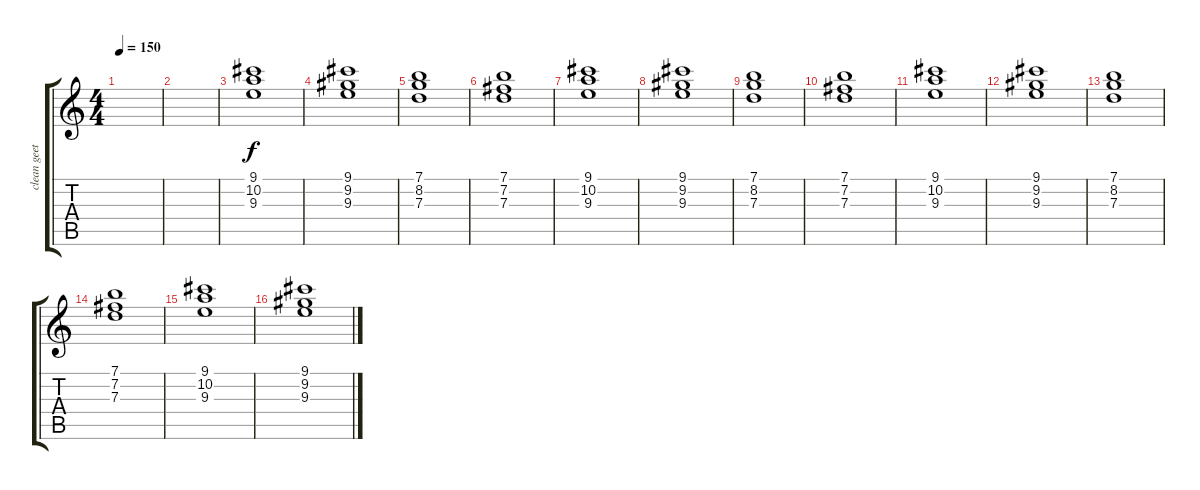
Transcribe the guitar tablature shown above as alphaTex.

\track ("clean geetar" "clean geet") {instrument electricguitarclean}
\staff {score tabs}
\tuning (E4 B3 G3 D3 A2 E2) {hide}
\ts (4 4)
\tempo 150
\clef g2
\ks c
|
|
(9.1 10.2 9.3).1 |
(9.1 9.2 9.3).1 |
(7.1 8.2 7.3).1 |
(7.1 7.2 7.3).1 |
(9.1 10.2 9.3).1 |
(9.1 9.2 9.3).1 |
(7.1 8.2 7.3).1 |
(7.1 7.2 7.3).1 |
(9.1 10.2 9.3).1 |
(9.1 9.2 9.3).1 |
(7.1 8.2 7.3).1 |
(7.1 7.2 7.3).1 |
(9.1 10.2 9.3).1 |
(9.1 9.2 9.3).1
